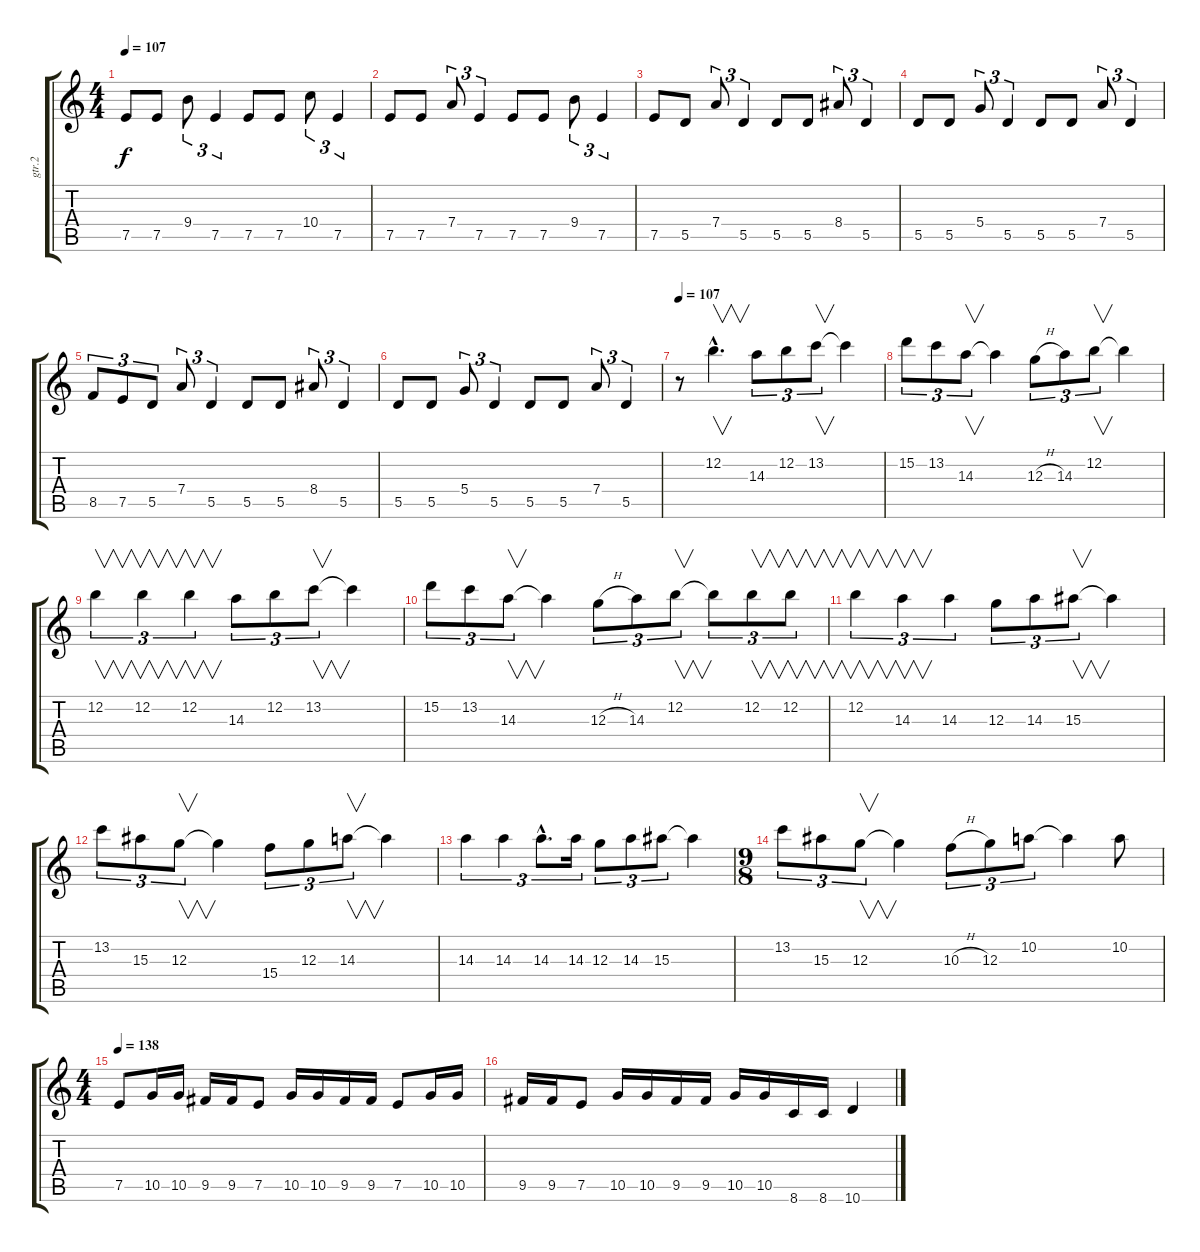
\track ("gtr.2" "gtr.2") {instrument acousticguitarsteel}
\staff {score tabs}
\tuning (E4 B3 G3 D3 A2 E2) {hide}
\ts (4 4)
\tempo 107
\clef g2
\ks c
7.5.8{dy f} 7.5.8 9.4.8{tu (3 2)} 7.5.4{tu (3 2)} 7.5.8 7.5.8 10.4.8{tu (3 2)} 7.5.4{tu (3 2)} |
7.5.8 7.5.8 7.4.8{tu (3 2)} 7.5.4{tu (3 2)} 7.5.8 7.5.8 9.4.8{tu (3 2)} 7.5.4{tu (3 2)} |
7.5.8 5.5.8 7.4.8{tu (3 2)} 5.5.4{tu (3 2)} 5.5.8 5.5.8 8.4.8{tu (3 2)} 5.5.4{tu (3 2)} |
5.5.8 5.5.8 5.4.8{tu (3 2)} 5.5.4{tu (3 2)} 5.5.8 5.5.8 7.4.8{tu (3 2)} 5.5.4{tu (3 2)} |
8.5.8{tu (3 2)} 7.5.8{tu (3 2)} 5.5.8{tu (3 2)} 7.4.8{tu (3 2)} 5.5.4{tu (3 2)} 5.5.8 5.5.8 8.4.8{tu (3 2)} 5.5.4{tu (3 2)} |
5.5.8 5.5.8 5.4.8{tu (3 2)} 5.5.4{tu (3 2)} 5.5.8 5.5.8 7.4.8{tu (3 2)} 5.5.4{tu (3 2)} |
\tempo 107
r.8 12.2{hac}.4{v d} 14.3.8{tu (3 2)} 12.2.8{tu (3 2)} 13.2.8{v tu (3 2)} 13.2{t}.4 |
15.2.8{tu (3 2)} 13.2.8{tu (3 2)} 14.3.8{v tu (3 2)} 14.3{t}.4 12.3{h}.8{tu (3 2)} 14.3.8{tu (3 2)} 12.2.8{v tu (3 2)} 12.2{t}.4 |
12.2.4{v tu (3 2)} 12.2.4{v tu (3 2)} 12.2.4{v tu (3 2)} 14.3.8{tu (3 2)} 12.2.8{tu (3 2)} 13.2.8{v tu (3 2)} 13.2{t}.4 |
15.2.8{tu (3 2)} 13.2.8{tu (3 2)} 14.3.8{v tu (3 2)} 14.3{t}.4 12.3{h}.8{tu (3 2)} 14.3.8{tu (3 2)} 12.2.8{v tu (3 2)} 12.2{t}.8{tu (3 2)} 12.2.8{v tu (3 2)} 12.2.8{v tu (3 2)} |
12.2.4{v tu (3 2)} 14.3.4{v tu (3 2)} 14.3.4{tu (3 2)} 12.3.8{tu (3 2)} 14.3.8{tu (3 2)} 15.3.8{v tu (3 2)} 15.3{t}.4 |
13.2.8{tu (3 2)} 15.3.8{tu (3 2)} 12.3.8{v tu (3 2)} 12.3{t}.4 15.4.8{tu (3 2)} 12.3.8{tu (3 2)} 14.3.8{v tu (3 2)} 14.3{t}.4 |
14.3.4{tu (3 2)} 14.3.4{tu (3 2)} 14.3{hac}.8{d tu (3 2)} 14.3.16{tu (3 2)} 12.3.8{tu (3 2)} 14.3.8{tu (3 2)} 15.3.8{tu (3 2)} 15.3{t}.4 |
\ts (9 8)
13.2.8{tu (3 2)} 15.3.8{tu (3 2)} 12.3.8{v tu (3 2)} 12.3{t}.4 10.3{h}.8{tu (3 2)} 12.3.8{tu (3 2)} 10.2.8{tu (3 2)} 10.2{t}.4 10.2.8 |
\ts (4 4)
\tempo 138
7.5.8 10.5.16 10.5.16 9.5.16 9.5.16 7.5.8 10.5.16 10.5.16 9.5.16 9.5.16 7.5.8 10.5.16 10.5.16 |
9.5.16 9.5.16 7.5.8 10.5.16 10.5.16 9.5.16 9.5.16 10.5.16 10.5.16 8.6.16 8.6.16 10.6.4
